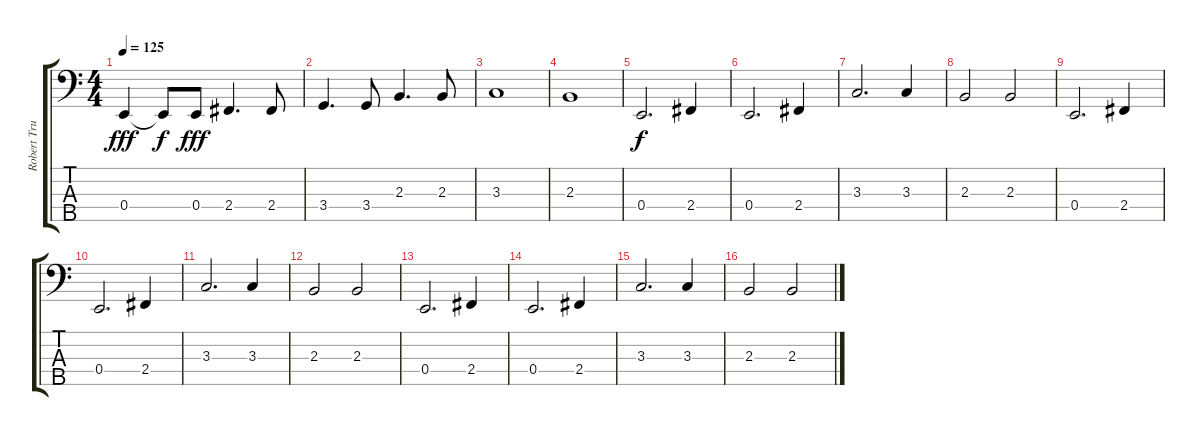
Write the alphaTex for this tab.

\track ("Robert Trujillo" "Robert Tru") {instrument electricbassfinger}
\staff {score tabs}
\tuning (G2 D2 A1 E1 B0) {hide}
\ts (4 4)
\tempo 125
\clef f4
\ks c
0.4.4{dy fff} 0.4{t}.8{dy f} 0.4.8{dy fff} 2.4.4{d} 2.4.8 |
3.4.4{d} 3.4.8 2.3.4{d} 2.3.8 |
3.3.1 |
2.3.1 |
0.4.2{d dy f} 2.4.4 |
0.4.2{d} 2.4.4 |
3.3.2{d} 3.3.4 |
2.3.2 2.3.2 |
0.4.2{d} 2.4.4 |
0.4.2{d} 2.4.4 |
3.3.2{d} 3.3.4 |
2.3.2 2.3.2 |
0.4.2{d} 2.4.4 |
0.4.2{d} 2.4.4 |
3.3.2{d} 3.3.4 |
2.3.2 2.3.2
